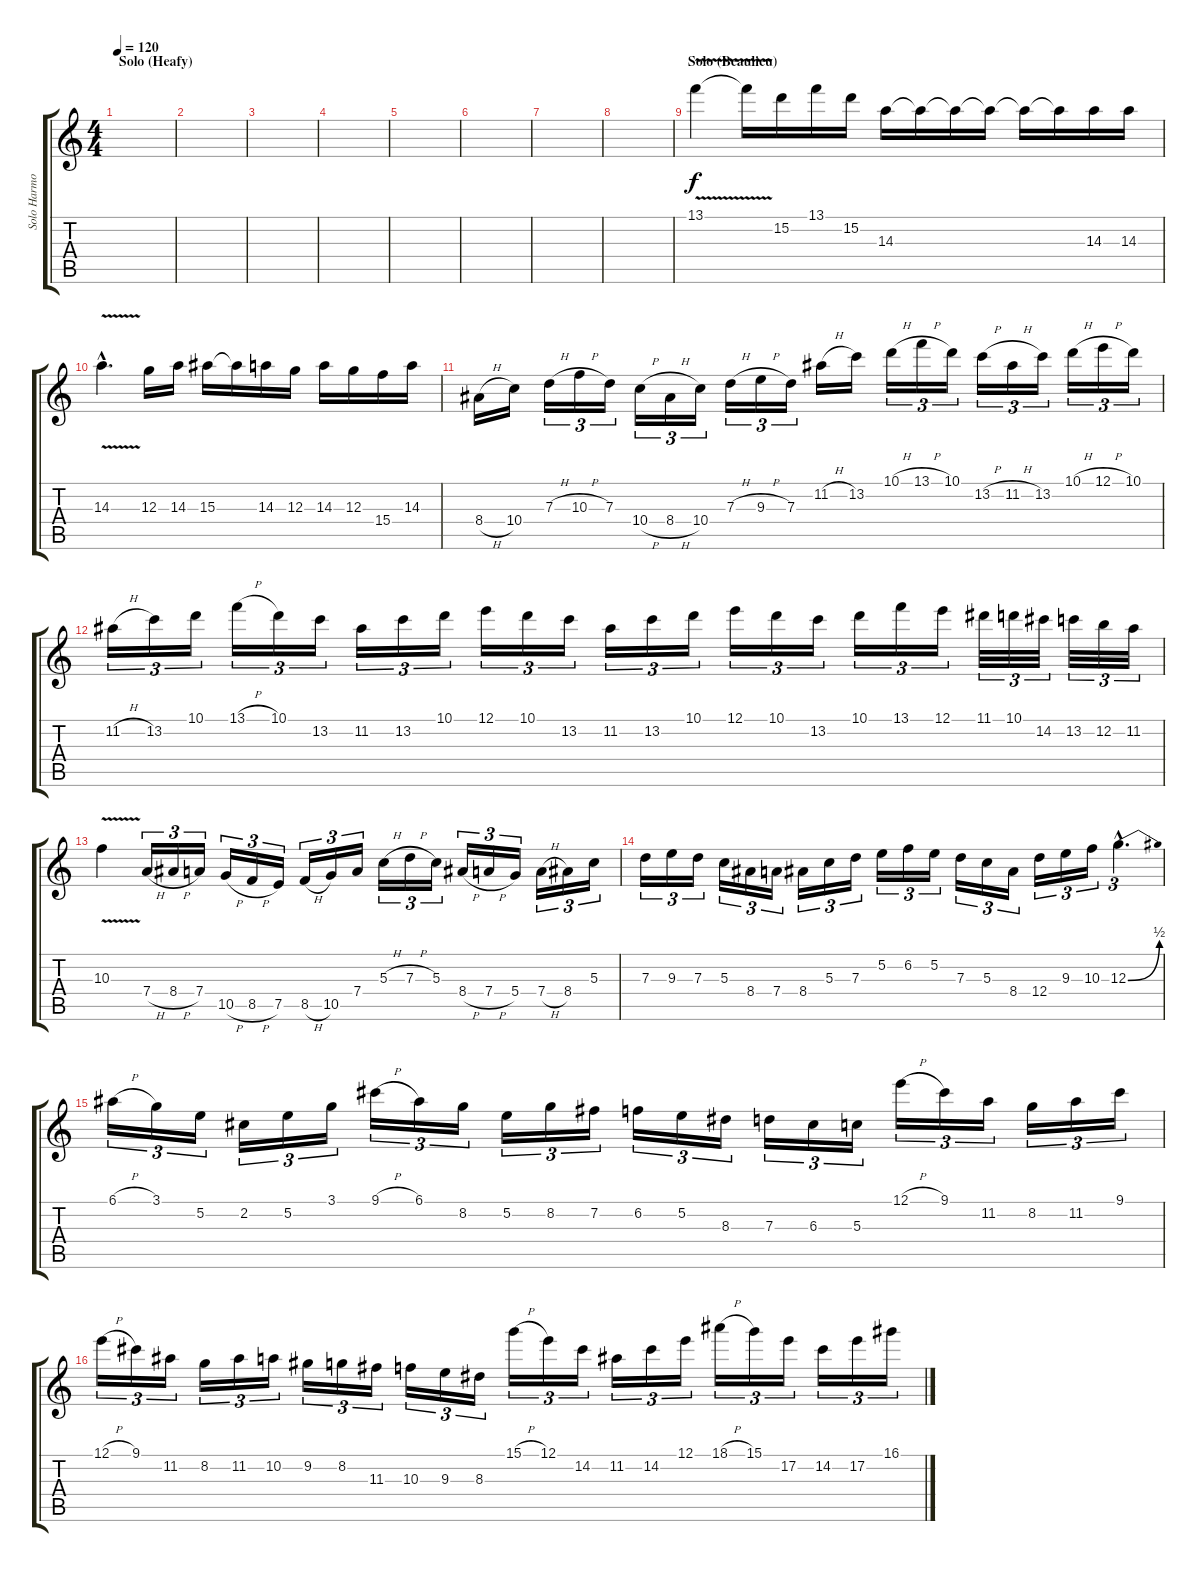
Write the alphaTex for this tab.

\track ("Solo Harmony" "Solo Harmo") {instrument distortionguitar}
\staff {score tabs}
\tuning (E4 B3 G3 D3 A2 D2) {hide}
\ts (4 4)
\section ("" "Solo (Heafy)")
\tempo 120
\clef g2
\ks c
|
|
|
|
|
|
|
|
\section ("" "Solo (Beaulieu)")
13.1{v}.4 13.1{t}.16 15.2.16 13.1.16 15.2.16 14.3.16 14.3{t}.16 14.3{t}.16 14.3{t}.16 14.3{t}.16 14.3{t}.16 14.3.16 14.3.16 |
14.3{v hac}.4{d} 12.3.16 14.3.16 15.3.16 15.3{t}.16 14.3.16 12.3.16 14.3.16 12.3.16 15.4.16 14.3.16 |
8.4{h}.16 10.4.16 7.3{h}.16{tu (3 2)} 10.3{h}.16{tu (3 2)} 7.3.16{tu (3 2)} 10.4{h}.16{tu (3 2)} 8.4{h}.16{tu (3 2)} 10.4.16{tu (3 2)} 7.3{h}.16{tu (3 2)} 9.3{h}.16{tu (3 2)} 7.3.16{tu (3 2)} 11.2{h}.16 13.2.16 10.1{h}.16{tu (3 2)} 13.1{h}.16{tu (3 2)} 10.1.16{tu (3 2)} 13.2{h}.16{tu (3 2)} 11.2{h}.16{tu (3 2)} 13.2.16{tu (3 2)} 10.1{h}.16{tu (3 2)} 12.1{h}.16{tu (3 2)} 10.1.16{tu (3 2)} |
11.2{h}.16{tu (3 2)} 13.2.16{tu (3 2)} 10.1.16{tu (3 2)} 13.1{h}.16{tu (3 2)} 10.1.16{tu (3 2)} 13.2.16{tu (3 2)} 11.2.16{tu (3 2)} 13.2.16{tu (3 2)} 10.1.16{tu (3 2)} 12.1.16{tu (3 2)} 10.1.16{tu (3 2)} 13.2.16{tu (3 2)} 11.2.16{tu (3 2)} 13.2.16{tu (3 2)} 10.1.16{tu (3 2)} 12.1.16{tu (3 2)} 10.1.16{tu (3 2)} 13.2.16{tu (3 2)} 10.1.16{tu (3 2)} 13.1.16{tu (3 2)} 12.1.16{tu (3 2)} 11.1.32{tu (3 2)} 10.1.32{tu (3 2)} 14.2.32{tu (3 2)} 13.2.32{tu (3 2)} 12.2.32{tu (3 2)} 11.2.32{tu (3 2)} |
10.3{v}.4 7.4{h}.16{tu (3 2)} 8.4{h}.16{tu (3 2)} 7.4.16{tu (3 2)} 10.5{h}.16{tu (3 2)} 8.5{h}.16{tu (3 2)} 7.5.16{tu (3 2)} 8.5{h}.16{tu (3 2)} 10.5.16{tu (3 2)} 7.4.16{tu (3 2)} 5.3{h}.16{tu (3 2)} 7.3{h}.16{tu (3 2)} 5.3.16{tu (3 2)} 8.4{h}.16{tu (3 2)} 7.4{h}.16{tu (3 2)} 5.4.16{tu (3 2)} 7.4{h}.16{tu (3 2)} 8.4.16{tu (3 2)} 5.3.16{tu (3 2)} |
7.3.16{tu (3 2)} 9.3.16{tu (3 2)} 7.3.16{tu (3 2)} 5.3.16{tu (3 2)} 8.4.16{tu (3 2)} 7.4.16{tu (3 2)} 8.4.16{tu (3 2)} 5.3.16{tu (3 2)} 7.3.16{tu (3 2)} 5.2.16{tu (3 2)} 6.2.16{tu (3 2)} 5.2.16{tu (3 2)} 7.3.16{tu (3 2)} 5.3.16{tu (3 2)} 8.4.16{tu (3 2)} 12.4.16{tu (3 2)} 9.3.16{tu (3 2)} 10.3.16{tu (3 2)} 12.3{be (bend 0 0 60 2) hac}.4{d tu (3 2)} |
6.1{h}.16{tu (3 2)} 3.1.16{tu (3 2)} 5.2.16{tu (3 2)} 2.2.16{tu (3 2)} 5.2.16{tu (3 2)} 3.1.16{tu (3 2)} 9.1{h}.16{tu (3 2)} 6.1.16{tu (3 2)} 8.2.16{tu (3 2)} 5.2.16{tu (3 2)} 8.2.16{tu (3 2)} 7.2.16{tu (3 2)} 6.2.16{tu (3 2)} 5.2.16{tu (3 2)} 8.3.16{tu (3 2)} 7.3.16{tu (3 2)} 6.3.16{tu (3 2)} 5.3.16{tu (3 2)} 12.1{h}.16{tu (3 2)} 9.1.16{tu (3 2)} 11.2.16{tu (3 2)} 8.2.16{tu (3 2)} 11.2.16{tu (3 2)} 9.1.16{tu (3 2)} |
12.1{h}.16{tu (3 2)} 9.1.16{tu (3 2)} 11.2.16{tu (3 2)} 8.2.16{tu (3 2)} 11.2.16{tu (3 2)} 10.2.16{tu (3 2)} 9.2.16{tu (3 2)} 8.2.16{tu (3 2)} 11.3.16{tu (3 2)} 10.3.16{tu (3 2)} 9.3.16{tu (3 2)} 8.3.16{tu (3 2)} 15.1{h}.16{tu (3 2)} 12.1.16{tu (3 2)} 14.2.16{tu (3 2)} 11.2.16{tu (3 2)} 14.2.16{tu (3 2)} 12.1.16{tu (3 2)} 18.1{h}.16{tu (3 2)} 15.1.16{tu (3 2)} 17.2.16{tu (3 2)} 14.2.16{tu (3 2)} 17.2.16{tu (3 2)} 16.1.16{tu (3 2)}
